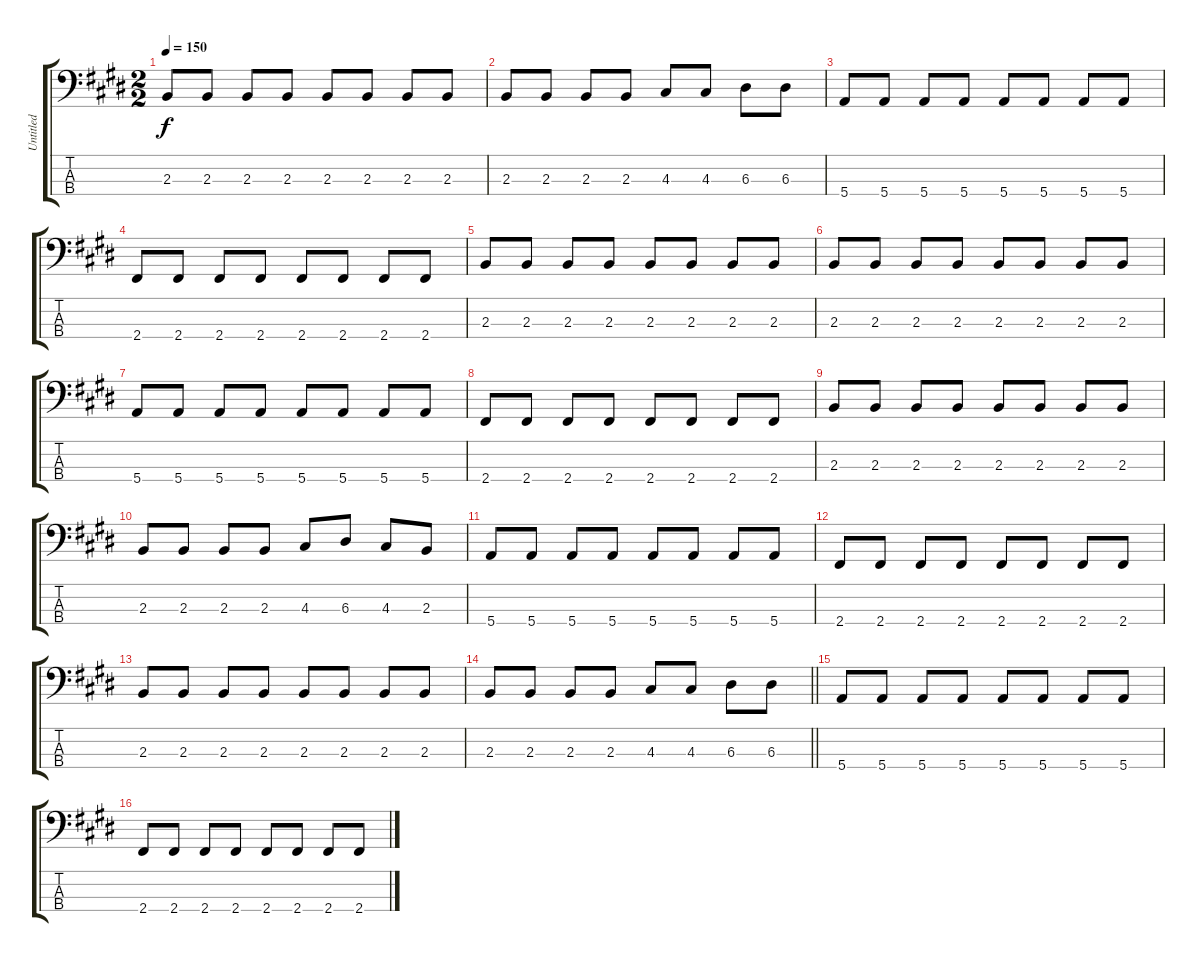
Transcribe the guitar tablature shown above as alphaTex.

\track ("Untitled" "Untitled") {instrument electricbasspick}
\staff {score tabs}
\tuning (G2 D2 A1 E1) {hide}
\ts (2 2)
\tempo 150
\clef f4
\ks c#minor
2.3.8{dy f} 2.3.8 2.3.8 2.3.8 2.3.8 2.3.8 2.3.8 2.3.8 |
2.3.8 2.3.8 2.3.8 2.3.8 4.3.8 4.3.8 6.3.8 6.3.8 |
\ks e
5.4.8 5.4.8 5.4.8 5.4.8 5.4.8 5.4.8 5.4.8 5.4.8 |
\ks c#minor
2.4.8 2.4.8 2.4.8 2.4.8 2.4.8 2.4.8 2.4.8 2.4.8 |
2.3.8 2.3.8 2.3.8 2.3.8 2.3.8 2.3.8 2.3.8 2.3.8 |
2.3.8 2.3.8 2.3.8 2.3.8 2.3.8 2.3.8 2.3.8 2.3.8 |
\ks e
5.4.8 5.4.8 5.4.8 5.4.8 5.4.8 5.4.8 5.4.8 5.4.8 |
\ks c#minor
2.4.8 2.4.8 2.4.8 2.4.8 2.4.8 2.4.8 2.4.8 2.4.8 |
2.3.8 2.3.8 2.3.8 2.3.8 2.3.8 2.3.8 2.3.8 2.3.8 |
2.3.8 2.3.8 2.3.8 2.3.8 4.3.8 6.3.8 4.3.8 2.3.8 |
\ks e
5.4.8 5.4.8 5.4.8 5.4.8 5.4.8 5.4.8 5.4.8 5.4.8 |
\ks c#minor
2.4.8 2.4.8 2.4.8 2.4.8 2.4.8 2.4.8 2.4.8 2.4.8 |
2.3.8 2.3.8 2.3.8 2.3.8 2.3.8 2.3.8 2.3.8 2.3.8 |
\barLineRight lightlight
2.3.8 2.3.8 2.3.8 2.3.8 4.3.8 4.3.8 6.3.8 6.3.8 |
\ks e
5.4.8 5.4.8 5.4.8 5.4.8 5.4.8 5.4.8 5.4.8 5.4.8 |
\ks c#minor
2.4.8 2.4.8 2.4.8 2.4.8 2.4.8 2.4.8 2.4.8 2.4.8
